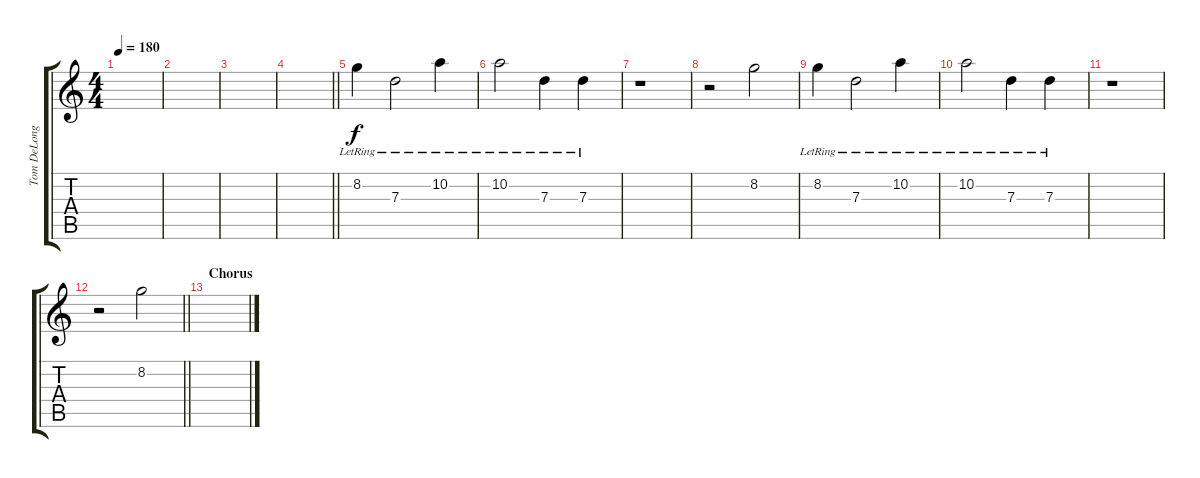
\track ("Tom DeLonge 4" "Tom DeLong") {instrument electricguitarclean}
\staff {score tabs}
\tuning (E4 B3 G3 D3 A2 E2) {hide}
\ts (4 4)
\tempo 180
\clef g2
\ks c
|
|
|
\barLineRight lightlight
|
8.2{lr}.4 7.3{lr}.2 10.2{lr}.4 |
10.2{lr}.2 7.3{lr}.4 7.3{lr}.4 |
r.1 |
r.2 8.2.2 |
8.2{lr}.4 7.3{lr}.2 10.2{lr}.4 |
10.2{lr}.2 7.3{lr}.4 7.3{lr}.4 |
r.1 |
\barLineRight lightlight
r.2 8.2.2 |
\section ("" "Chorus")
